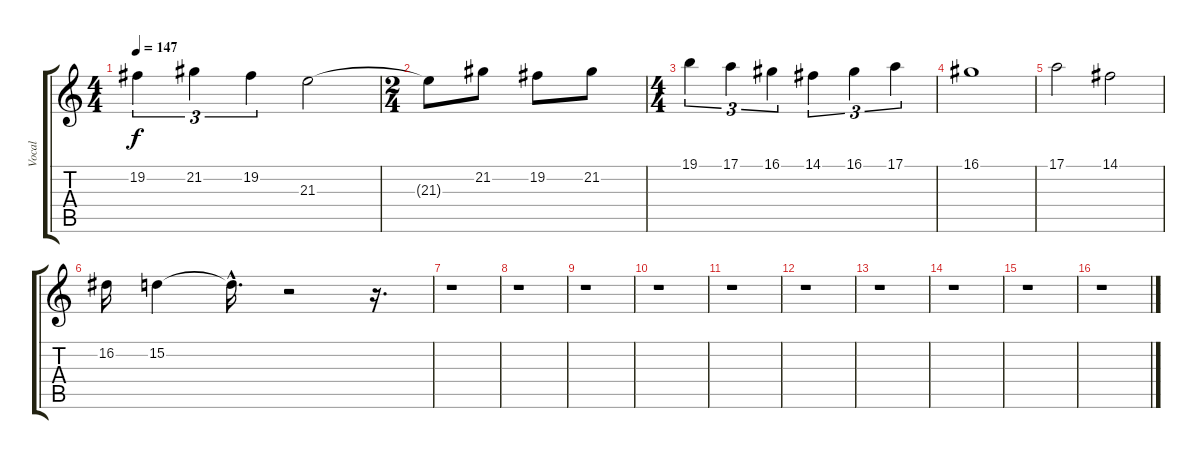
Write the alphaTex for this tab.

\track ("Vocal" "Vocal") {instrument voiceoohs}
\staff {score tabs}
\tuning (E4 B3 G3 D3 A2 E2) {hide}
\ts (4 4)
\tempo 147
\clef g2
\ks c
19.2.4{tu (3 2) dy f} 21.2.4{tu (3 2)} 19.2.4{tu (3 2)} 21.3.2 |
\ts (2 4)
21.3{t}.8 21.2.8 19.2.8 21.2.8 |
\ts (4 4)
19.1.4{tu (3 2)} 17.1.4{tu (3 2)} 16.1.4{tu (3 2)} 14.1.4{tu (3 2)} 16.1.4{tu (3 2)} 17.1.4{tu (3 2)} |
16.1.1 |
17.1.2 14.1.2 |
16.2.16 15.2.4 15.2{hac t}.16{d} r.2 r.16{d} |
r.1 |
r.1 |
r.1 |
r.1 |
r.1 |
r.1 |
r.1 |
r.1 |
r.1 |
r.1
